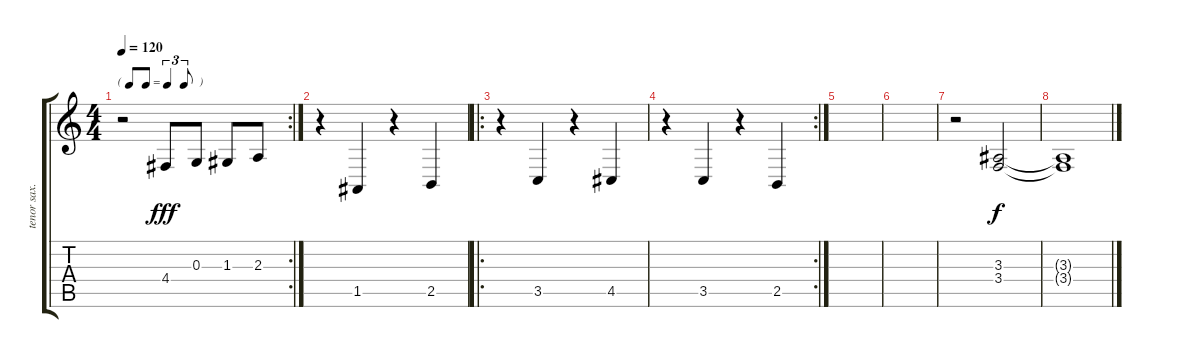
\track ("tenor sax. 1-2" "tenor sax.") {instrument tenorsax}
\staff {score tabs}
\tuning (E4 B3 G3 D3 A2 E2) {hide}
\rc 2
\ts (4 4)
\tf triplet8th
\tempo 120
\clef g2
\ks c
r.2{dy fff} 4.4.8 0.3.8 1.3.8 2.3.8 |
r.4 1.5.4 r.4 2.5.4 |
\ro
r.4 3.5.4 r.4 4.5.4 |
\rc 2
r.4 3.5.4 r.4 2.5.4 |
|
|
r.2 (3.3 3.4).2{dy f} |
(3.3{t} 3.4{t}).1
